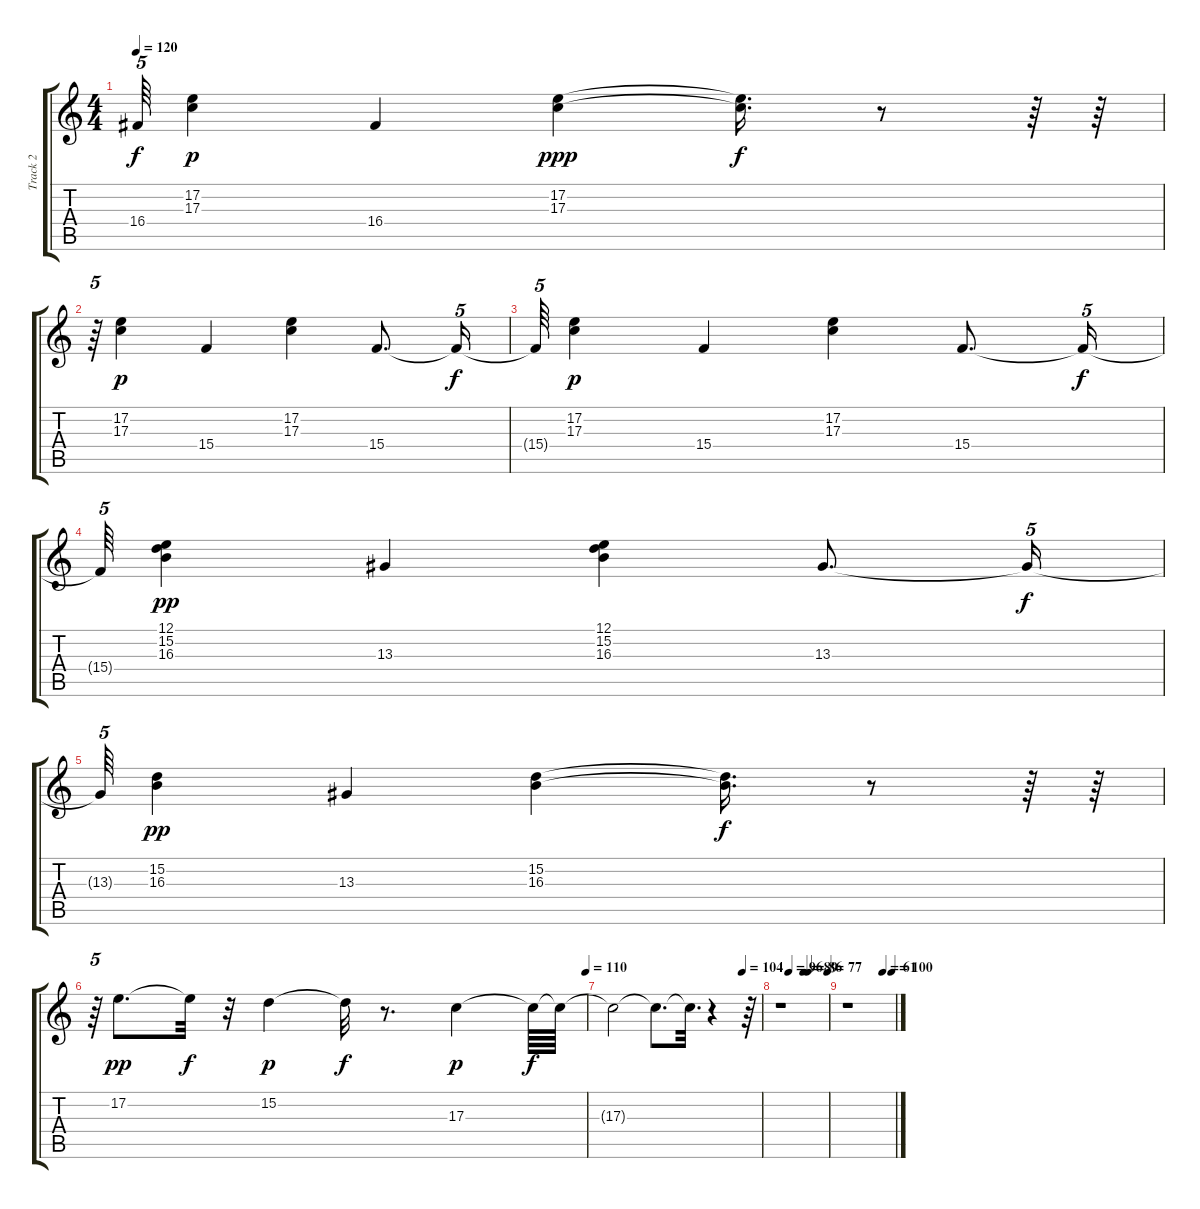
\track ("Track 2" "Track 2") {instrument honkytonkpiano}
\staff {score tabs}
\tuning (E4 B3 G3 D3 A2 E2) {hide}
\ts (4 4)
\tempo 120
\clef g2
\ks c
16.4{t}.64{tu (5 4) dy f} (17.2 17.3).4{dy p} 16.4.4 (17.2 17.3).4{dy ppp} (17.2{t} 17.3{t}).16{d dy f} r.8 r.64 r.64 |
r.64{tu (5 4)} (17.2 17.3).4{dy p} 15.4.4 (17.2 17.3).4 15.4.8{d} 15.4{t}.16{tu (5 4) dy f} |
15.4{t}.64{tu (5 4)} (17.2 17.3).4{dy p} 15.4.4 (17.2 17.3).4 15.4.8{d} 15.4{t}.16{tu (5 4) dy f} |
15.4{t}.64{tu (5 4)} (12.1 15.2 16.3).4{dy pp} 13.3.4 (12.1 15.2 16.3).4 13.3.8{d} 13.3{t}.16{tu (5 4) dy f} |
13.3{t}.64{tu (5 4)} (15.2 16.3).4{dy pp} 13.3.4 (15.2 16.3).4 (15.2{t} 16.3{t}).16{d dy f} r.8 r.64 r.64 |
\tempo (110 1)
r.64{tu (5 4)} 17.2.8{d dy pp} 17.2{t}.32{dy f} r.32 15.2.4{dy p} 15.2{t}.32{dy f} r.8{d} 17.3.4{dy p} 17.3{t}.64{dy f} 17.3{t}.64 |
\tempo (104 0.875)
17.3{t}.2 17.3{t}.8{d} 17.3{t}.32{d} r.4 r.64 |
\tempo (96 0.1875)
\tempo (89 0.5)
\tempo (86 0.59375)
\tempo (77 1)
r.1 |
\tempo (61 0.75)
\tempo (100 0.9375)
r.1
